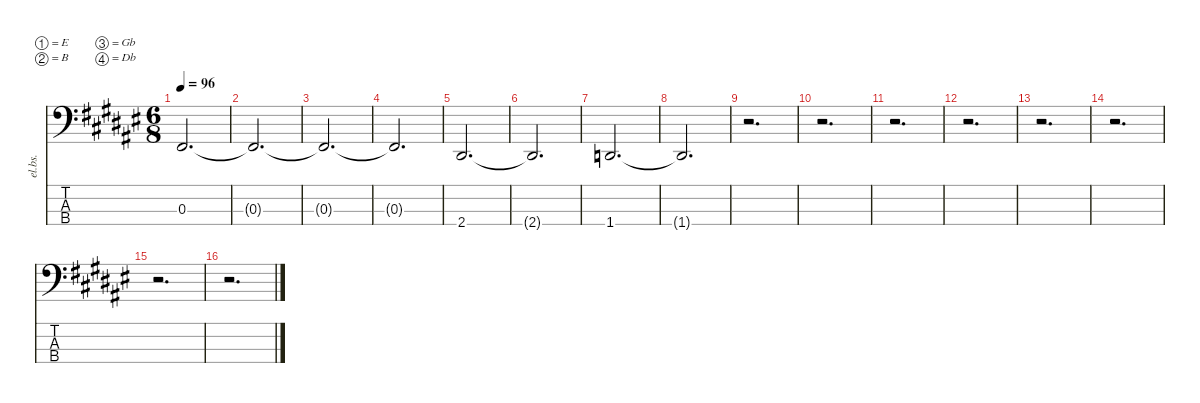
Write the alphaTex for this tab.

\defaultSystemsLayout 4
\hideDynamics
\bracketExtendMode nobrackets
\otherSystemsTrackNameOrientation horizontal
\track ("Electric Bass" "el.bs.") {instrument electricbassfinger}
\staff {score tabs}
\tuning (E2 B1 Gb1 Db1)
\ts (6 8)
\tempo 96
\clef f4
\ks f#
0.3{acc #}.2{d dy mf} |
0.3{t acc #}.2{d} |
0.3{t acc #}.2{d} |
0.3{t acc #}.2{d} |
2.4{acc #}.2{d} |
2.4{t acc #}.2{d} |
1.4{acc forcenatural}.2{d} |
1.4{t acc forcenatural}.2{d} |
r.2{d} |
r.2{d} |
r.2{d} |
r.2{d} |
r.2{d} |
r.2{d} |
r.2{d} |
r.2{d}
